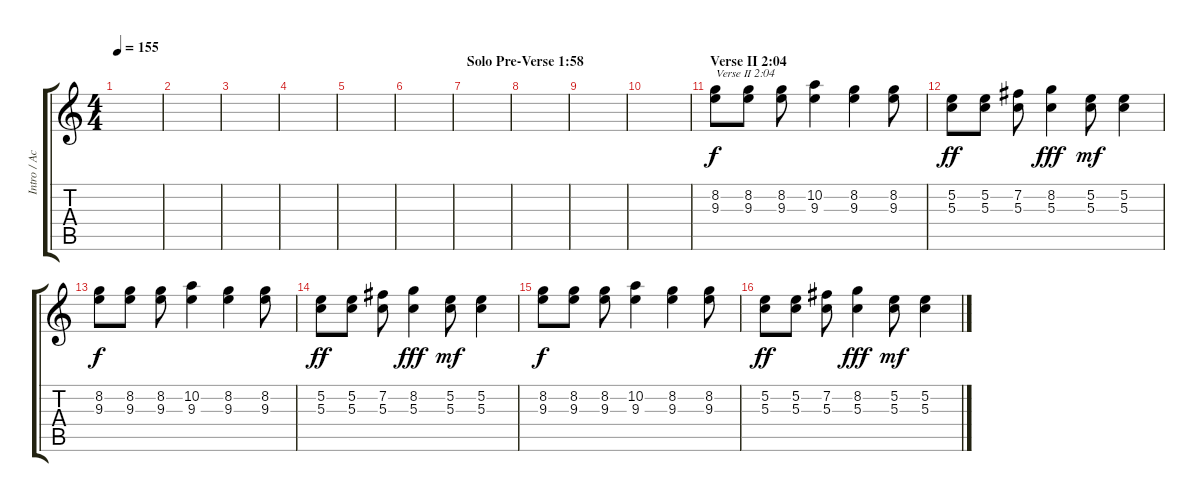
\track ("Intro / Acoustic Guitar" "Intro / Ac") {instrument overdrivenguitar}
\staff {score tabs}
\tuning (E4 B3 G3 D3 A2 E2) {hide}
\ts (4 4)
\tempo 155
\clef g2
\ks c
|
|
|
|
|
|
\section ("" "Solo Pre-Verse 1:58")
|
|
|
|
\section ("" "Verse II 2:04")
(8.2 9.3).8{txt "Verse II 2:04" instrument electricguitarjazz} (8.2 9.3).8 (8.2 9.3).8 (10.2 9.3).4 (8.2 9.3).4 (8.2 9.3).8 |
(5.2 5.3).8{dy ff} (5.2 5.3).8 (7.2 5.3).8 (8.2 5.3).4{dy fff} (5.2 5.3).8{dy mf} (5.2 5.3).4 |
(8.2 9.3).8{dy f} (8.2 9.3).8 (8.2 9.3).8 (10.2 9.3).4 (8.2 9.3).4 (8.2 9.3).8 |
(5.2 5.3).8{dy ff} (5.2 5.3).8 (7.2 5.3).8 (8.2 5.3).4{dy fff} (5.2 5.3).8{dy mf} (5.2 5.3).4 |
(8.2 9.3).8{dy f} (8.2 9.3).8 (8.2 9.3).8 (10.2 9.3).4 (8.2 9.3).4 (8.2 9.3).8 |
(5.2 5.3).8{dy ff} (5.2 5.3).8 (7.2 5.3).8 (8.2 5.3).4{dy fff} (5.2 5.3).8{dy mf} (5.2 5.3).4
